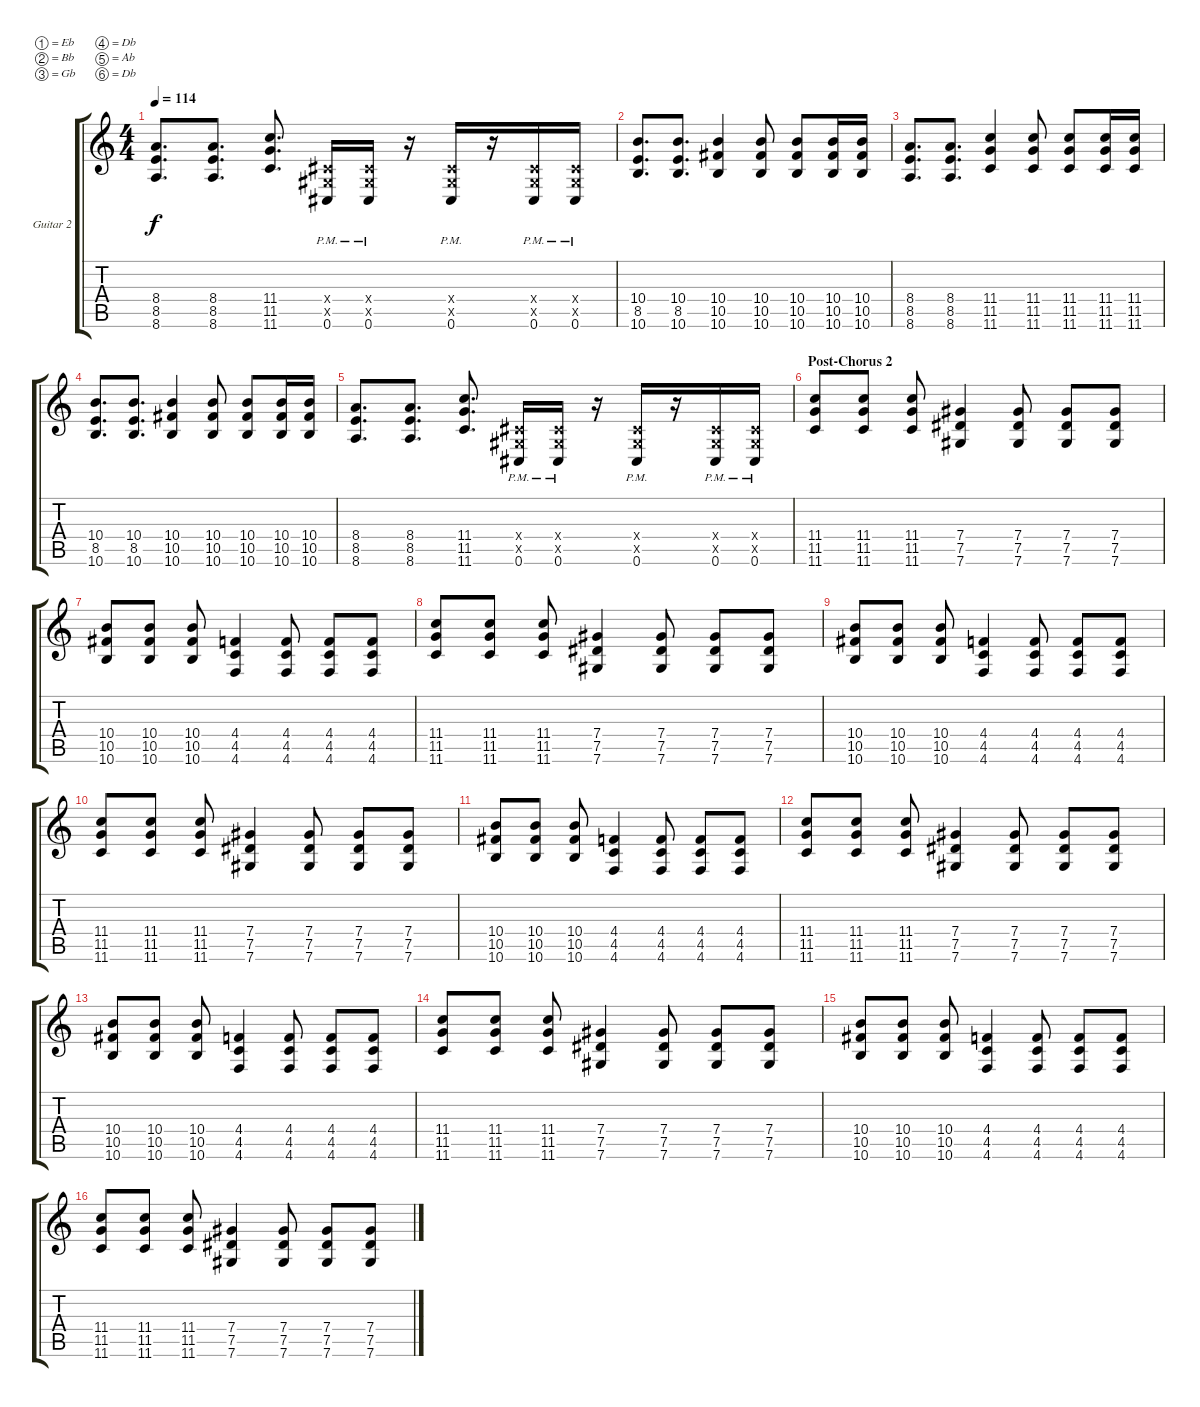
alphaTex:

\bracketExtendMode groupsimilarinstruments
\firstSystemTrackNameOrientation horizontal
\otherSystemsTrackNameOrientation horizontal
\track ("Guitar 2" "Guitar 2") {instrument overdrivenguitar}
\staff {score tabs}
\tuning (Eb4 Bb3 Gb3 Db3 Ab2 Db2)
\ts (4 4)
\tempo 114
\clef g2
\ks c
(8.4 8.5 8.6).8{d dy f} (8.4 8.5 8.6).8{d} (11.4 11.5 11.6).8{d} (0.4{x} 0.5{x} 0.6{pm}).16 (0.4{x} 0.5{x} 0.6{pm}).16 r.16 (0.4{x} 0.5{x} 0.6{pm}).16 r.16 (0.4{x} 0.5{x} 0.6{pm}).16 (0.4{x} 0.5{x} 0.6{pm}).16 |
(10.4 8.5 10.6).8{d} (10.4 8.5 10.6).8{d} (10.4 10.5 10.6).4 (10.4 10.5 10.6).8 (10.4 10.5 10.6).8 (10.4 10.5 10.6).16 (10.4 10.5 10.6).16 |
(8.4 8.5 8.6).8{d} (8.4 8.5 8.6).8{d} (11.4 11.5 11.6).4 (11.4 11.5 11.6).8 (11.4 11.5 11.6).8 (11.4 11.5 11.6).16 (11.4 11.5 11.6).16 |
(10.4 8.5 10.6).8{d} (10.4 8.5 10.6).8{d} (10.4 10.5 10.6).4 (10.4 10.5 10.6).8 (10.4 10.5 10.6).8 (10.4 10.5 10.6).16 (10.4 10.5 10.6).16 |
(8.4 8.5 8.6).8{d} (8.4 8.5 8.6).8{d} (11.4 11.5 11.6).8{d} (0.4{x} 0.5{x} 0.6{pm}).16 (0.4{x} 0.5{x} 0.6{pm}).16 r.16 (0.4{x} 0.5{x} 0.6{pm}).16 r.16 (0.4{x} 0.5{x} 0.6{pm}).16 (0.4{x} 0.5{x} 0.6{pm}).16 |
\section ("" "Post-Chorus 2")
(11.4 11.5 11.6).8 (11.4 11.5 11.6).8 (11.4 11.5 11.6).8 (7.4 7.5 7.6).4 (7.4 7.5 7.6).8 (7.4 7.5 7.6).8 (7.4 7.5 7.6).8 |
(10.4 10.5 10.6).8 (10.4 10.5 10.6).8 (10.4 10.5 10.6).8 (4.4 4.5 4.6).4 (4.4 4.5 4.6).8 (4.4 4.5 4.6).8 (4.4 4.5 4.6).8 |
(11.4 11.5 11.6).8 (11.4 11.5 11.6).8 (11.4 11.5 11.6).8 (7.4 7.5 7.6).4 (7.4 7.5 7.6).8 (7.4 7.5 7.6).8 (7.4 7.5 7.6).8 |
(10.4 10.5 10.6).8 (10.4 10.5 10.6).8 (10.4 10.5 10.6).8 (4.4 4.5 4.6).4 (4.4 4.5 4.6).8 (4.4 4.5 4.6).8 (4.4 4.5 4.6).8 |
(11.4 11.5 11.6).8 (11.4 11.5 11.6).8 (11.4 11.5 11.6).8 (7.4 7.5 7.6).4 (7.4 7.5 7.6).8 (7.4 7.5 7.6).8 (7.4 7.5 7.6).8 |
(10.4 10.5 10.6).8 (10.4 10.5 10.6).8 (10.4 10.5 10.6).8 (4.4 4.5 4.6).4 (4.4 4.5 4.6).8 (4.4 4.5 4.6).8 (4.4 4.5 4.6).8 |
(11.4 11.5 11.6).8 (11.4 11.5 11.6).8 (11.4 11.5 11.6).8 (7.4 7.5 7.6).4 (7.4 7.5 7.6).8 (7.4 7.5 7.6).8 (7.4 7.5 7.6).8 |
(10.4 10.5 10.6).8 (10.4 10.5 10.6).8 (10.4 10.5 10.6).8 (4.4 4.5 4.6).4 (4.4 4.5 4.6).8 (4.4 4.5 4.6).8 (4.4 4.5 4.6).8 |
(11.4 11.5 11.6).8 (11.4 11.5 11.6).8 (11.4 11.5 11.6).8 (7.4 7.5 7.6).4 (7.4 7.5 7.6).8 (7.4 7.5 7.6).8 (7.4 7.5 7.6).8 |
(10.4 10.5 10.6).8 (10.4 10.5 10.6).8 (10.4 10.5 10.6).8 (4.4 4.5 4.6).4 (4.4 4.5 4.6).8 (4.4 4.5 4.6).8 (4.4 4.5 4.6).8 |
(11.4 11.5 11.6).8 (11.4 11.5 11.6).8 (11.4 11.5 11.6).8 (7.4 7.5 7.6).4 (7.4 7.5 7.6).8 (7.4 7.5 7.6).8 (7.4 7.5 7.6).8
